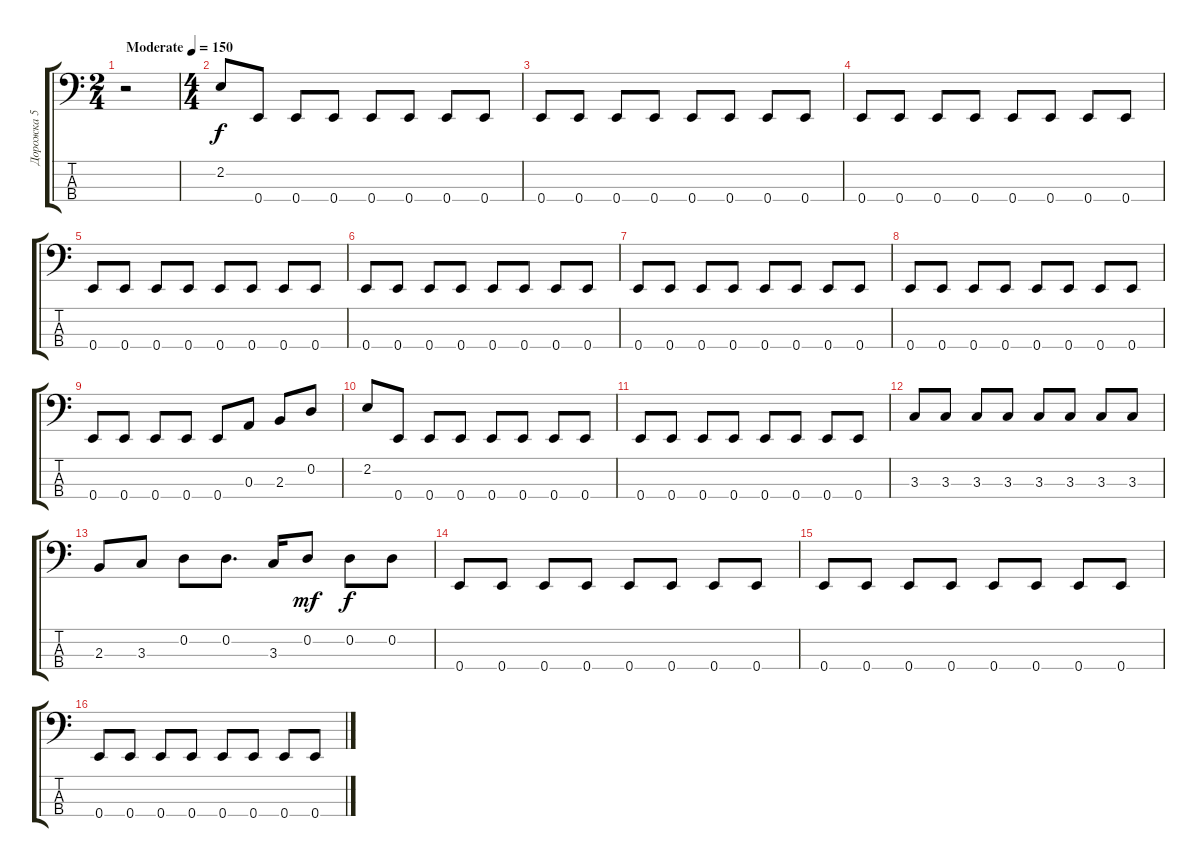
\track ("Дорожка 5" "Дорожка 5") {instrument electricbassfinger}
\staff {score tabs}
\tuning (G2 D2 A1 E1) {hide}
\ts (2 4)
\tempo (150 "Moderate")
\clef f4
\ks c
r.2{dy f instrument electricbassfinger} |
\ts (4 4)
2.2.8 0.4.8 0.4.8 0.4.8 0.4.8 0.4.8 0.4.8 0.4.8 |
0.4.8 0.4.8 0.4.8 0.4.8 0.4.8 0.4.8 0.4.8 0.4.8 |
0.4.8 0.4.8 0.4.8 0.4.8 0.4.8 0.4.8 0.4.8 0.4.8 |
0.4.8 0.4.8 0.4.8 0.4.8 0.4.8 0.4.8 0.4.8 0.4.8 |
0.4.8 0.4.8 0.4.8 0.4.8 0.4.8 0.4.8 0.4.8 0.4.8 |
0.4.8 0.4.8 0.4.8 0.4.8 0.4.8 0.4.8 0.4.8 0.4.8 |
0.4.8 0.4.8 0.4.8 0.4.8 0.4.8 0.4.8 0.4.8 0.4.8 |
0.4.8 0.4.8 0.4.8 0.4.8 0.4.8 0.3.8 2.3.8 0.2.8 |
2.2.8 0.4.8 0.4.8 0.4.8 0.4.8 0.4.8 0.4.8 0.4.8 |
0.4.8 0.4.8 0.4.8 0.4.8 0.4.8 0.4.8 0.4.8 0.4.8 |
3.3.8 3.3.8 3.3.8 3.3.8 3.3.8 3.3.8 3.3.8 3.3.8 |
2.3.8 3.3.8 0.2.8 0.2.8{d} 3.3.16 0.2.8{dy mf} 0.2.8{dy f} 0.2.8 |
0.4.8 0.4.8 0.4.8 0.4.8 0.4.8 0.4.8 0.4.8 0.4.8 |
0.4.8 0.4.8 0.4.8 0.4.8 0.4.8 0.4.8 0.4.8 0.4.8 |
0.4.8 0.4.8 0.4.8 0.4.8 0.4.8 0.4.8 0.4.8 0.4.8
